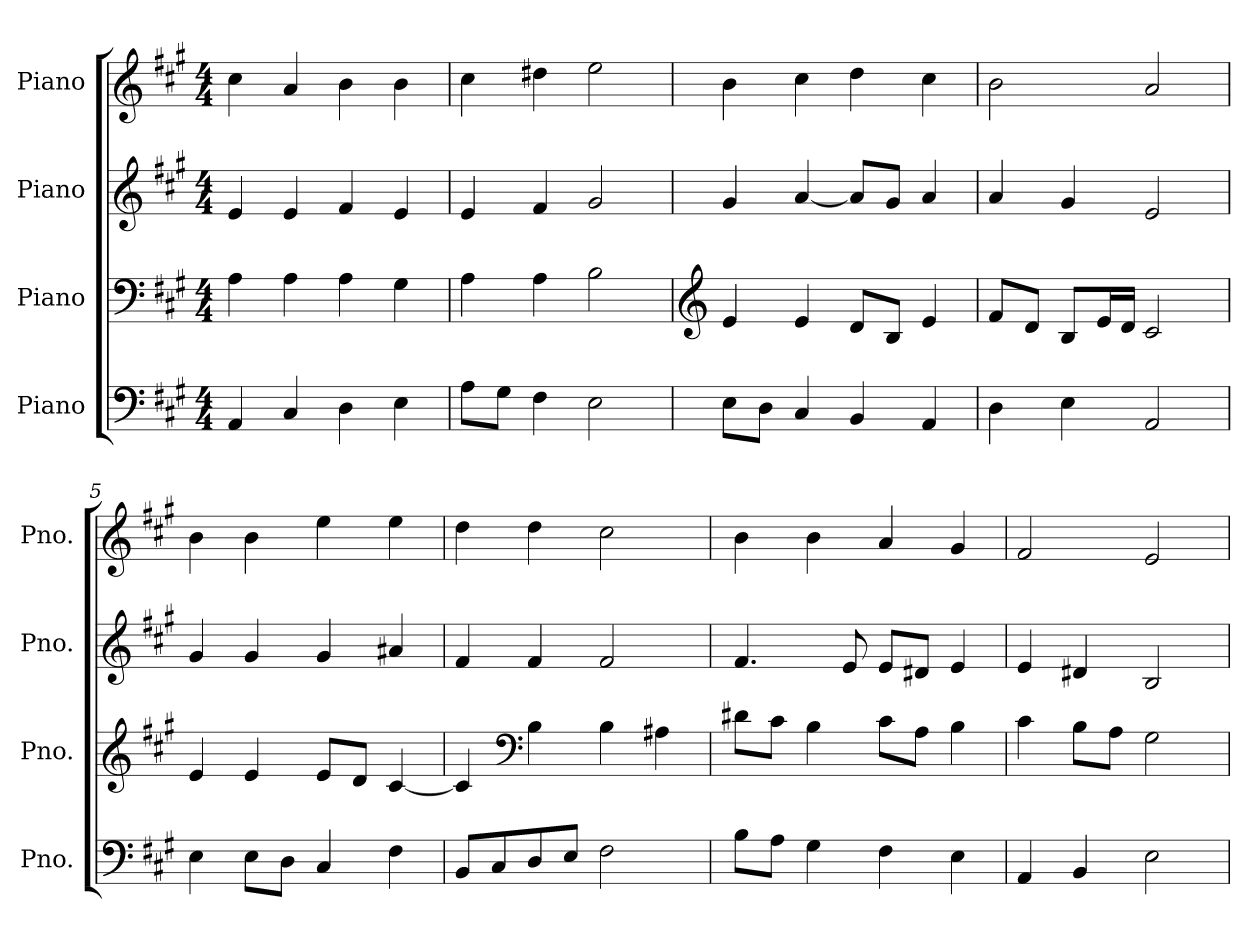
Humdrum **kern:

**kern	**kern	**kern	**kern
*part4	*part3	*part2	*part1
*staff4	*staff3	*staff2	*staff1
*I"Piano	*I"Piano	*I"Piano	*I"Piano
*I'Pno.	*I'Pno.	*I'Pno.	*I'Pno.
*clefF4	*clefF4	*clefG2	*clefG2
*k[f#c#g#]	*k[f#c#g#]	*k[f#c#g#]	*k[f#c#g#]
*M4/4	*M4/4	*M4/4	*M4/4
*MM120	*MM120	*MM120	*MM120
=1	=1	=1	=1
4AA/	4A\	4e/	4cc#\
4C#/	4A\	4e/	4a/
4D\	4A\	4f#/	4b\
4E\	4G#\	4e/	4b\
=2	=2	=2	=2
8A\L	4A\	4e/	4cc#\
8G#\J	.	.	.
4F#\	4A\	4f#/	4dd#X\
2E\	2B\	2g#/	2ee\
=3	=3	=3	=3
*	*clefG2	*	*
8E\L	4e/	4g#/	4b\
8D\J	.	.	.
4C#/	4e/	[4a/	4cc#\
4BB/	8d/L	8a/L]	4dd\
.	8B/J	8g#/J	.
4AA/	4e/	4a/	4cc#\
=4	=4	=4	=4
4D\	8f#/L	4a/	2b\
.	8d/J	.	.
4E\	8B/L	4g#/	.
.	16e/L	.	.
.	16d/JJ	.	.
2AA/	2c#/	2e/	2a/
=5	=5	=5	=5
4E\	4e/	4g#/	4b\
8E\L	4e/	4g#/	4b\
8D\J	.	.	.
4C#/	8e/L	4g#/	4ee\
.	8d/J	.	.
4F#\	[4c#/	4a#X/	4ee\
=6	=6	=6	=6
8BB/L	4c#/]	4f#/	4dd\
8C#/	.	.	.
*	*clefF4	*	*
8D/	4B\	4f#/	4dd\
8E/J	.	.	.
2F#\	4B\	2f#/	2cc#\
.	4A#X\	.	.
!!LO:LB:g=z
=7	=7	=7	=7
8B\L	8d#X\L	4.f#/	4b\
8A\J	8c#\J	.	.
4G#\	4B\	.	4b\
.	.	8e/	.
4F#\	8c#\L	8e/L	4a/
.	8A\J	8d#X/J	.
4E\	4B\	4e/	4g#/
=8	=8	=8	=8
4AA/	4c#\	4e/	2f#/
4BB/	8B\L	4d#X/	.
.	8A\J	.	.
2E\	2G#\	2B/	2e/
=	=	=	=
*-	*-	*-	*-
